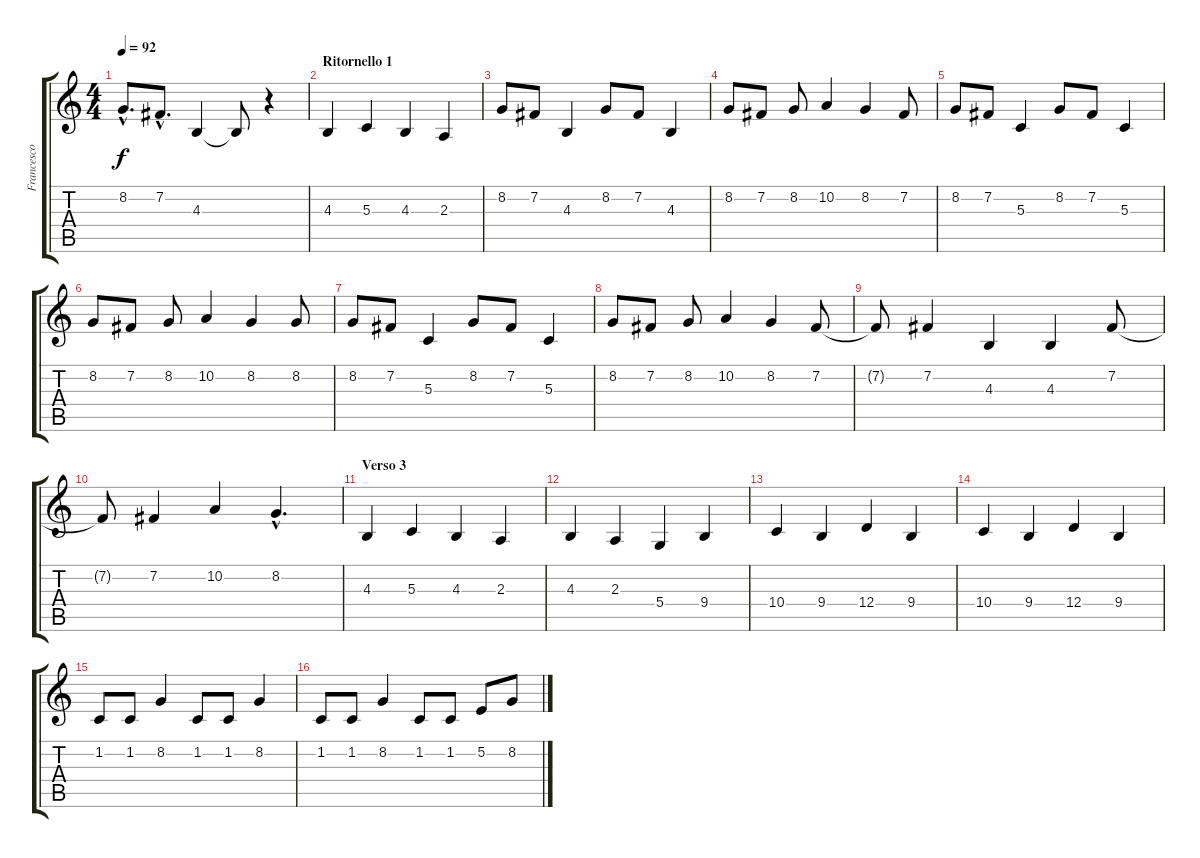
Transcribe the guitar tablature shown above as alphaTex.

\track ("Francesco (Voce)" "Francesco ") {instrument stringensemble1}
\staff {score tabs}
\tuning (E4 B3 G3 D3 A2 E2) {hide}
\ts (4 4)
\tempo 92
\clef g2
\ks c
8.2{hac}.8{d dy f} 7.2{hac}.8{d} 4.3.4 4.3{t}.8 r.4 |
\section ("" "Ritornello 1")
4.3.4 5.3.4 4.3.4 2.3.4 |
8.2.8 7.2.8 4.3.4 8.2.8 7.2.8 4.3.4 |
8.2.8 7.2.8 8.2.8 10.2.4 8.2.4 7.2.8 |
8.2.8 7.2.8 5.3.4 8.2.8 7.2.8 5.3.4 |
8.2.8 7.2.8 8.2.8 10.2.4 8.2.4 8.2.8 |
8.2.8 7.2.8 5.3.4 8.2.8 7.2.8 5.3.4 |
8.2.8 7.2.8 8.2.8 10.2.4 8.2.4 7.2.8 |
7.2{t}.8 7.2.4 4.3.4 4.3.4 7.2.8 |
7.2{t}.8 7.2.4 10.2.4 8.2{hac}.4{d} |
\section ("" "Verso 3")
4.3.4 5.3.4 4.3.4 2.3.4 |
4.3.4 2.3.4 5.4.4 9.4.4 |
10.4.4 9.4.4 12.4.4 9.4.4 |
10.4.4 9.4.4 12.4.4 9.4.4 |
1.2.8 1.2.8 8.2.4 1.2.8 1.2.8 8.2.4 |
1.2.8 1.2.8 8.2.4 1.2.8 1.2.8 5.2.8 8.2.8
